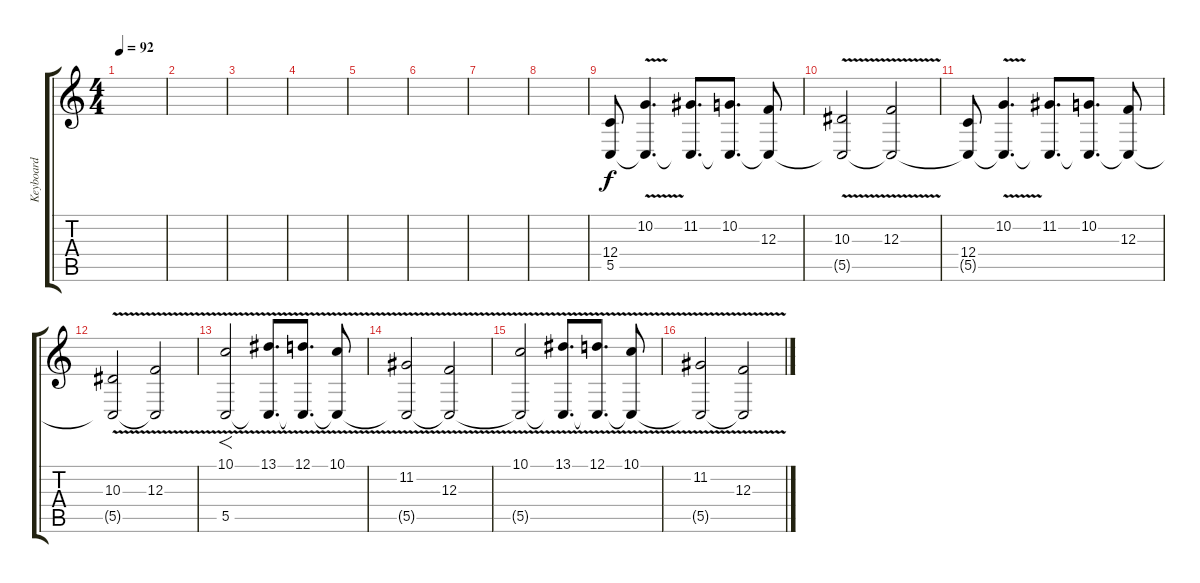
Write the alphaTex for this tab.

\track ("Keyboard" "Keyboard") {instrument churchorgan}
\staff {score tabs}
\tuning (D4 A3 F3 C3 G2 C2) {hide}
\ts (4 4)
\tempo 92
\clef g2
\ks c
|
|
|
|
|
|
|
|
(12.4 5.5).8 (10.2{v} 5.5{t}).4{d} (11.2 5.5{t}).8{d} (10.2 5.5{t}).8{d} (12.3 5.5{t}).8 |
(10.3{v} 5.5{t}).2 (12.3{v} 5.5{t}).2 |
(12.4 5.5{t}).8 (10.2{v} 5.5{t}).4{d} (11.2 5.5{t}).8{d} (10.2 5.5{t}).8{d} (12.3 5.5{t}).8 |
(10.3{v} 5.5{t}).2 (12.3{v} 5.5{t}).2 |
(10.1{v} 5.5).2{f dy f} (13.1{v} 5.5{t}).8{d} (12.1{v} 5.5{t}).8{d} (10.1{v} 5.5{t}).8 |
(11.2{v} 5.5{t}).2 (12.3{v} 5.5{t}).2 |
(10.1{v} 5.5{t}).2 (13.1{v} 5.5{t}).8{d} (12.1{v} 5.5{t}).8{d} (10.1{v} 5.5{t}).8 |
(11.2{v} 5.5{t}).2 (12.3{v} 5.5{t}).2
